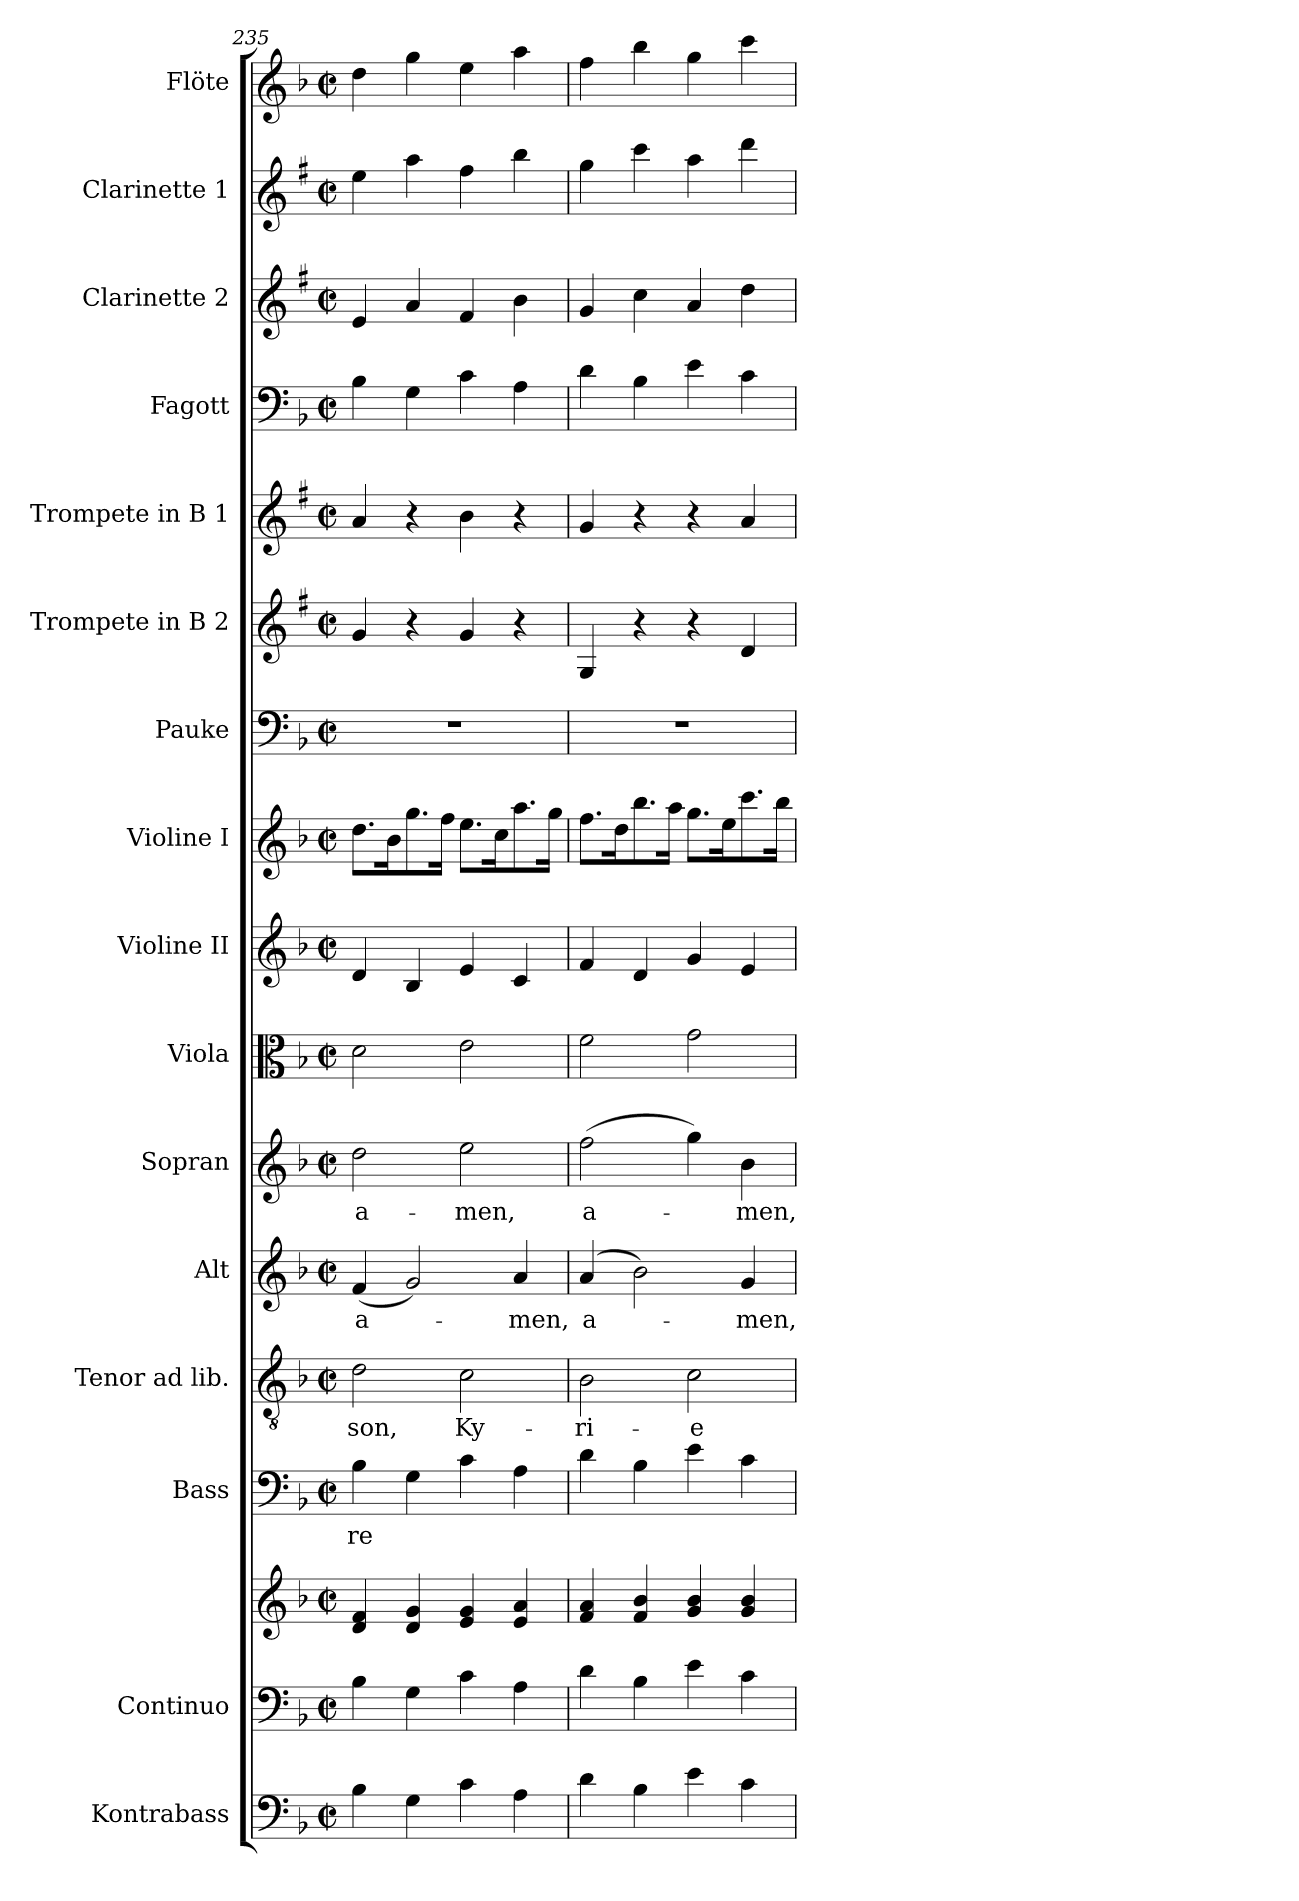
**kern	**kern	**kern	**kern	**text	**kern	**text	**kern	**text	**kern	**text	**kern	**kern	**kern	**kern	**kern	**kern	**kern	**kern	**kern	**kern
*part16	*part15	*part15	*part14	*part14	*part13	*part13	*part12	*part12	*part11	*part11	*part10	*part9	*part8	*part7	*part6	*part5	*part4	*part3	*part2	*part1
*staff17	*staff16	*staff15	*staff14	*staff14	*staff13	*staff13	*staff12	*staff12	*staff11	*staff11	*staff10	*staff9	*staff8	*staff7	*staff6	*staff5	*staff4	*staff3	*staff2	*staff1
*I"Kontrabass	*I"Continuo	*	*I"Bass	*	*I"Tenor ad lib.	*	*I"Alt	*	*I"Sopran	*	*I"Viola	*I"Violine II	*I"Violine I	*I"Pauke	*I"Trompete in B 2	*I"Trompete in B 1	*I"Fagott	*I"Clarinette 2	*I"Clarinette 1	*I"Flöte
*I'Kb.	*I'cont.	*	*I'B	*	*I'T	*	*I'A	*	*I'S	*	*I'Vla.	*I'Vl. II	*I'Vl. I	*I'Pk.	*	*	*I'Fg.	*I'Cl. 2	*I'Cl. 1	*I'Fl.
*clefF4	*clefF4	*clefG2	*clefF4	*	*clefGv2	*	*clefG2	*	*clefG2	*	*clefC3	*clefG2	*clefG2	*clefF4	*clefG2	*clefG2	*clefF4	*clefG2	*clefG2	*clefG2
*ITrd7c12	*	*	*	*	*	*	*	*	*	*	*	*	*	*	*ITrd1c2	*ITrd1c2	*	*ITrd1c2	*ITrd1c2	*
*k[b-]	*k[b-]	*k[b-]	*k[b-]	*	*k[b-]	*	*k[b-]	*	*k[b-]	*	*k[b-]	*k[b-]	*k[b-]	*k[b-]	*k[b-]	*k[b-]	*k[b-]	*k[b-]	*k[b-]	*k[b-]
*F:	*F:	*F:	*F:	*	*F:	*	*F:	*	*F:	*	*F:	*F:	*F:	*F:	*F:	*F:	*F:	*F:	*F:	*F:
*M2/2	*M2/2	*M2/2	*M2/2	*	*M2/2	*	*M2/2	*	*M2/2	*	*M2/2	*M2/2	*M2/2	*M2/2	*M2/2	*M2/2	*M2/2	*M2/2	*M2/2	*M2/2
*met(c|)	*met(c|)	*met(c|)	*met(c|)	*	*met(c|)	*	*met(c|)	*	*met(c|)	*	*met(c|)	*met(c|)	*met(c|)	*met(c|)	*met(c|)	*met(c|)	*met(c|)	*met(c|)	*met(c|)	*met(c|)
=235	=235	=235	=235	=235	=235	=235	=235	=235	=235	=235	=235	=235	=235	=235	=235	=235	=235	=235	=235	=235
!	!	!	!	!LO:LY:b	!	!LO:LY:b	!	!LO:LY:b	!	!LO:LY:b	!	!	!	!	!	!	!	!	!	!
4BB-\	4B-\	4d/ 4f/	4B-\	-re	2d\	-son,	(<4f/	a-	2dd\	a-	2d\	4d/	8.dd\L	1r	4f/	4g/	4B-\	4d/	4dd\	4dd\
.	.	.	.	.	.	.	.	.	.	.	.	.	16b-\k	.	.	.	.	.	.	.
4GG\	4G\	4d/ 4g/	4G\	.	.	.	2g/)	.	.	.	.	4B-/	8.gg\	.	4r	4r	4G\	4g/	4gg\	4gg\
.	.	.	.	.	.	.	.	.	.	.	.	.	16ff\Jk	.	.	.	.	.	.	.
!	!	!	!	!	!	!LO:LY:b	!	!	!	!LO:LY:b	!	!	!	!	!	!	!	!	!	!
4C\	4c\	4e/ 4g/	4c\	.	2c\	Ky-	.	.	2ee\	-men,	2e\	4e/	8.ee\L	.	4f/	4a\	4c\	4e/	4ee\	4ee\
.	.	.	.	.	.	.	.	.	.	.	.	.	16cc\k	.	.	.	.	.	.	.
!	!	!	!	!	!	!	!	!LO:LY:b	!	!	!	!	!	!	!	!	!	!	!	!
4AA\	4A\	4e/ 4a/	4A\	.	.	.	4a/	-men,	.	.	.	4c/	8.aa\	.	4r	4r	4A\	4a\	4aa\	4aa\
.	.	.	.	.	.	.	.	.	.	.	.	.	16gg\Jk	.	.	.	.	.	.	.
=236	=236	=236	=236	=236	=236	=236	=236	=236	=236	=236	=236	=236	=236	=236	=236	=236	=236	=236	=236	=236
!	!	!	!	!	!	!LO:LY:b	!	!LO:LY:b	!	!LO:LY:b	!	!	!	!	!	!	!	!	!	!
4D\	4d\	4f/ 4a/	4d\	.	2B-\	-ri-	(4a/	a-	(>2ff\	a-	2f\	4f/	8.ff\L	1r	4F/	4f/	4d\	4f/	4ff\	4ff\
.	.	.	.	.	.	.	.	.	.	.	.	.	16dd\k	.	.	.	.	.	.	.
4BB-\	4B-\	4f/ 4b-/	4B-\	.	.	.	2b-\)	.	.	.	.	4d/	8.bb-\	.	4r	4r	4B-\	4b-\	4bb-\	4bb-\
.	.	.	.	.	.	.	.	.	.	.	.	.	16aa\Jk	.	.	.	.	.	.	.
!	!	!	!	!	!	!LO:LY:b	!	!	!	!	!	!	!	!	!	!	!	!	!	!
4E\	4e\	4g/ 4b-/	4e\	.	2c\	-e	.	.	4gg\)	.	2g\	4g/	8.gg\L	.	4r	4r	4e\	4g/	4gg\	4gg\
.	.	.	.	.	.	.	.	.	.	.	.	.	16ee\k	.	.	.	.	.	.	.
!	!	!	!	!	!	!	!	!LO:LY:b	!	!LO:LY:b	!	!	!	!	!	!	!	!	!	!
4C\	4c\	4g/ 4b-/	4c\	.	.	.	4g/	-men,	4b-\	-men,	.	4e/	8.ccc\	.	4c/	4g/	4c\	4cc\	4ccc\	4ccc\
.	.	.	.	.	.	.	.	.	.	.	.	.	16bb-\Jk	.	.	.	.	.	.	.
=	=	=	=	=	=	=	=	=	=	=	=	=	=	=	=	=	=	=	=	=
*-	*-	*-	*-	*-	*-	*-	*-	*-	*-	*-	*-	*-	*-	*-	*-	*-	*-	*-	*-	*-
